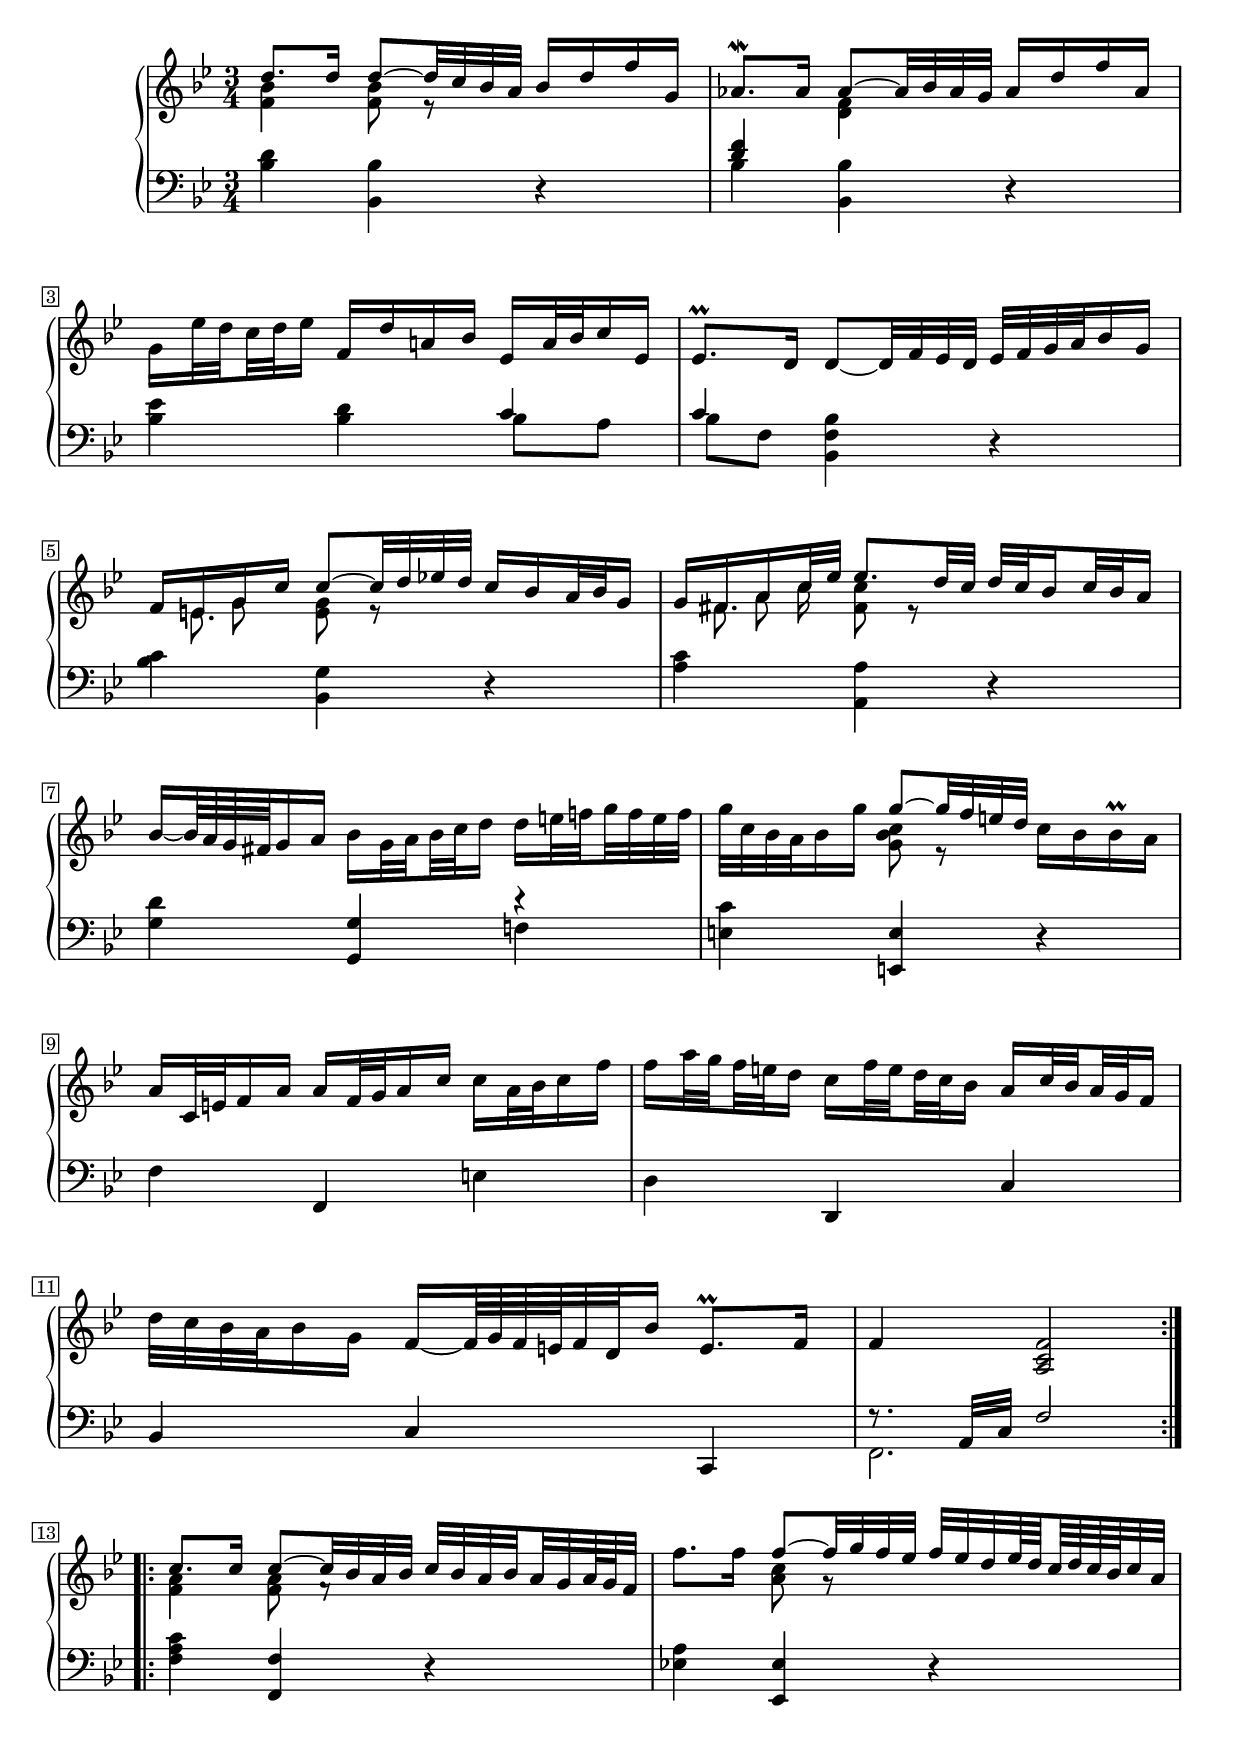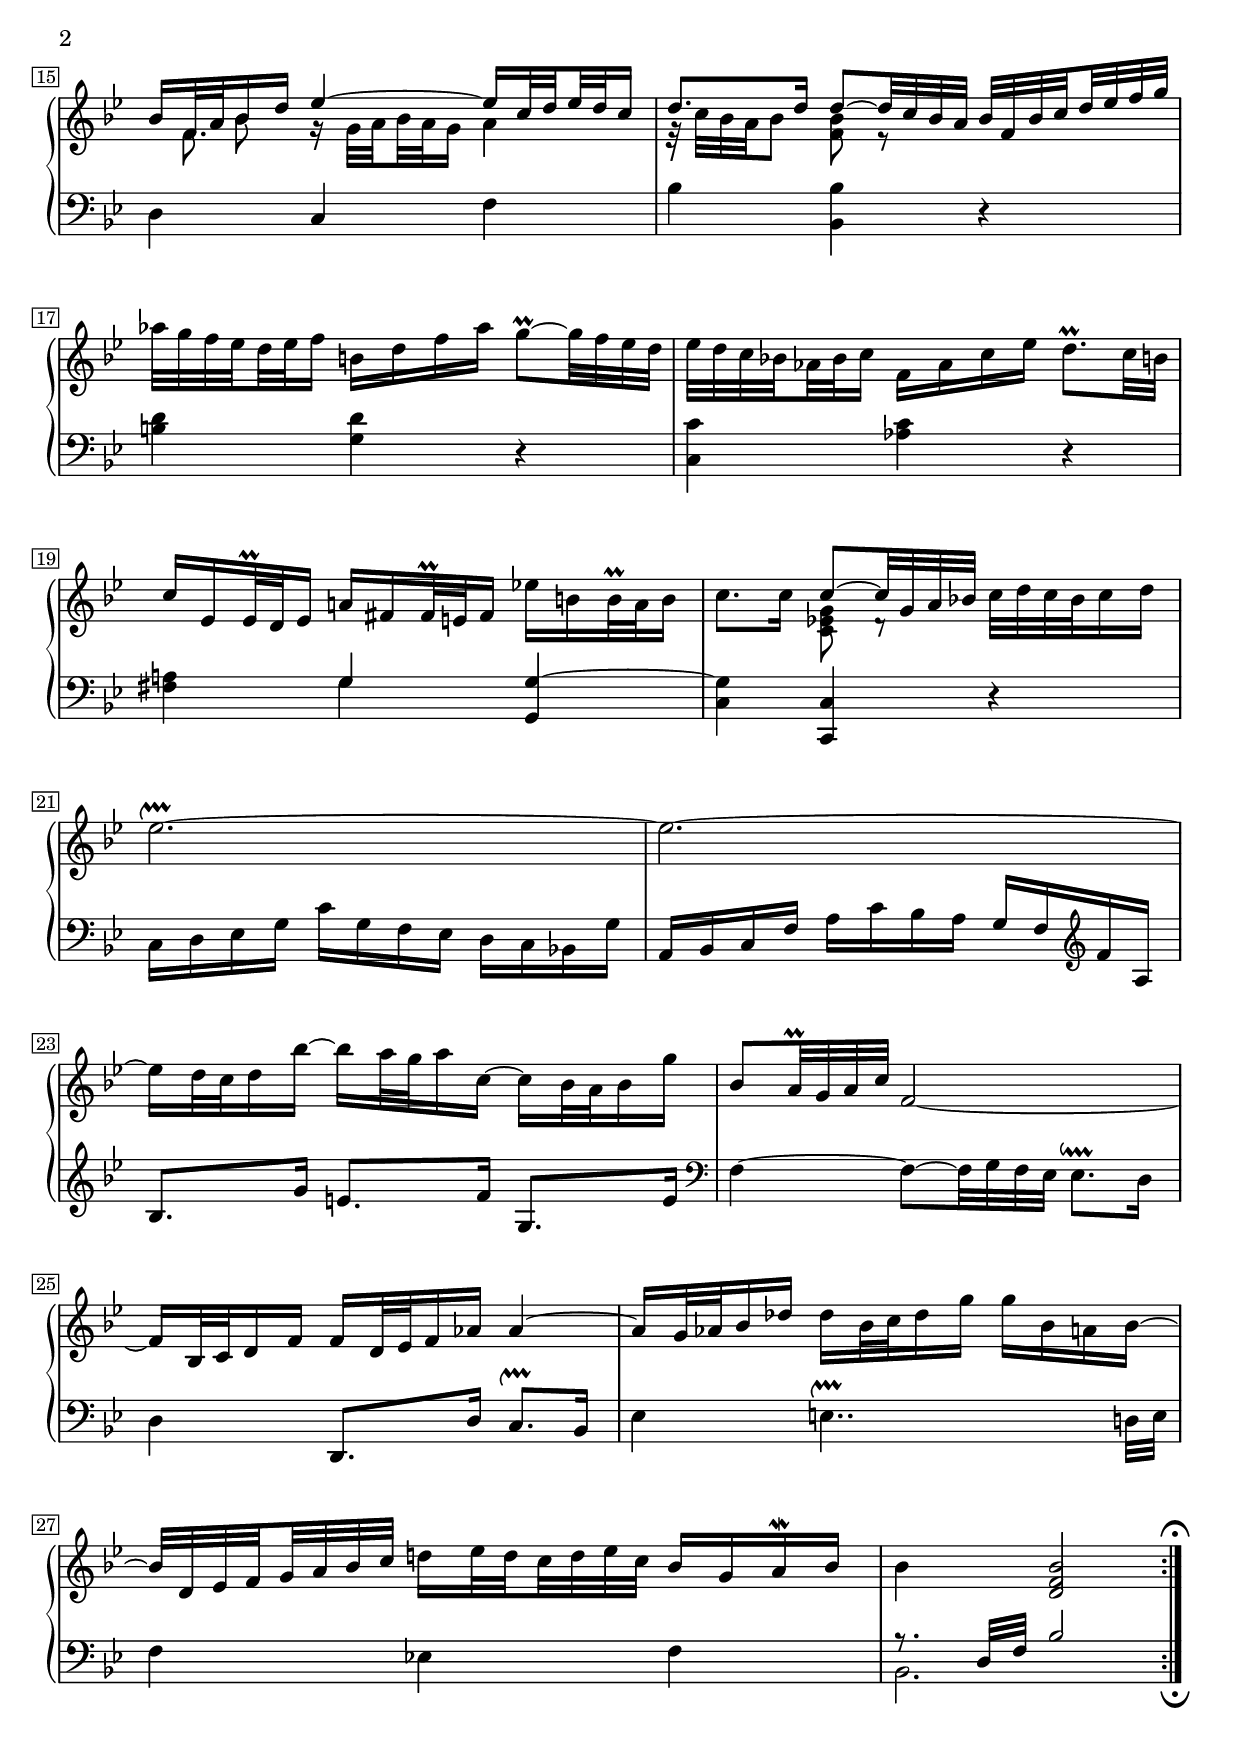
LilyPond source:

Global = {
  \key bes \major
  \time 3/4
  \include "../../global.ly"
}

Soprano = \context Voice = "one" \relative c'' {
  \voiceOne
  \stemUp\tieUp
  \override MultiMeasureRest.staff-position = #0
  \override Rest.staff-position = #0
  \label #'PartitaISarabande
  \set baseMoment = #(ly:make-moment 1/8)
  \repeat volta 4 {
  %1
  | d8. d16 d8~ d32 c bes a bes16 d f g,
  | aes8.\mordent aes16 aes8~ aes32 bes aes g aes16 d f aes,
  | \set subdivideBeams = ##t
    \stemNeutral\tieNeutral g es'32 d c d es16
    \set subdivideBeams = ##f
    f, d' a bes es, a32 bes c16 es,
  | es8.\prall d16 d8~ d32 f es d es f g a bes16 g
  %5
  | \stemUp f e g c c8^~ c32 d es d c16 bes a32 bes g16
  | g fis a c32 ees ees8. d32 c
    \set subdivideBeams = ##t
    d c bes16 c32 bes a16
    \set subdivideBeams = ##f
  | \stemNeutral bes16~ bes64 a g fis g16 a
    \set subdivideBeams = ##t
    bes g32 a bes c d16 d e32 f g32 f e f
    \set subdivideBeams = ##f
  | g c, bes a bes16 g'
    \stemUp\tieUp g8~ g32 f e d s4
  | \stemNeutral\tieNeutral a16 c,32 e f16 a a f32 g a16 c c a32 bes c16 f
  %10
  | \set subdivideBeams = ##t
    f a32 g f e d16 c f32 e d c bes16 a c32 bes a g f16
    \set subdivideBeams = ##f
  | d'32 c bes a bes16 g f~ f64 g f e f32 d bes'16 e,8.\prall f16
  | f4 <a, c f>2
  }
  \break
  \repeat volta 4 {
  | \stemUp\tieUp c'8. c16 c8~ c32 bes a bes
    \set subdivideBeams = ##t
    c32 bes a bes a g a64 g f32
    \set subdivideBeams = ##f
  | \stemNeutral f'8.f16 \stemUp f8~ f32 g f ees
    \set subdivideBeams = ##t
    f32 ees d ees64 d c64 d c bes c32 a
    \set subdivideBeams = ##f
  %15
  | bes16 f32 a bes16 d ees4~
    \set subdivideBeams = ##t
    ees16 c32 d ees d c16
    \set subdivideBeams = ##f
  | d8. d16 \stemUp d8~ d32 c bes a
    \set subdivideBeams = ##t
    bes f bes c d ees f g
  | \stemNeutral aes g f ees d ees f16
    \set subdivideBeams = ##f
    b, d f aes g8~\prall g32 f ees d
  | \set subdivideBeams = ##t
    ees d c bes aes bes c16
    \set subdivideBeams = ##f
    f,16 aes c ees d8.\prall c32 b
  | c16 es, es32\prall d es16 a fis fis32\prall e fis16 es' b b32\prall a b16
  %20
  | c8. c16 \stemUp c8~ c32 g a bes \stemNeutral c32 d c bes c16 d
  | ees2.~\upprall
  | ees~
  | es16 d32 c d16 bes'~ bes a32 g a16 c,~ c bes32 a bes16 g'
  | bes,8 a32\prall g a c f,2_~
  %25
  | f16 bes,32 c d16 f f d32 es f16 aes aes4~
  | aes16 g32 aes bes16 des des bes32 c des16 g g bes, a bes~
  | \set subdivideBeams = ##t
    bes32 d, es f g a bes c d16 es32 d c d es c
    \set subdivideBeams = ##f
    bes16 g a\mordent bes
  | bes4 <d, f bes>2
    \override Score.TextMark.self-alignment-X = #CENTER
    \textEndMark \markup { \musicglyph "scripts.ufermata" }
  }
}

Alto = \context Voice = "two" \relative c' {
  \voiceTwo
  \stemDown
  \mergeDifferentlyDottedOn
  \override Rest.staff-position = #0
  \set baseMoment = #(ly:make-moment 1/8)
  %1
  | <f bes>4 q8 e\rest s4
  | s <d f> s
  | s2.*2
  %5
  | s16 \autoBeamOff e8.*1/3 g8 \autoBeamOn <e g>8 e\rest s4
  | s16 \autoBeamOff fis8.*1/3 a8*1/2 c16 \autoBeamOn <fis, c'>8 e\rest s4
  | s2.
  | s4 <g bes c>8 e\rest c'16 bes bes^\prall a
  | s2.*4
  %13
  | <f a>4 q8 f\rest s4
  | s4 <a c>8 g\rest s4
  | \autoBeamOff s16 f8.*1/3 bes8 \autoBeamOn
    \set subdivideBeams = ##t
    g16\rest g32 a bes a g16 a4
    \set subdivideBeams = ##f
  | e32\rest c' bes a bes8 <f bes>8 e\rest s4
  | s2.*3
  %20
  | s4 <c ees g>8 d\rest
}

Tenor = \context Voice = "three" \relative c' {
  \voiceThree
  \stemUp
  \override Rest.staff-position = #0
  %1
  | s2.
  | <d f>4 s2
  | s2 c4
  | c s2
  %5
  | s2.*2
  | s2 d4\rest
  | s2.*4
  | f,8.\rest a,32 c f2
  | s2.*6
  %19
  | s4 g s
  | s2.*8
  | a8.\rest d,32 f bes2
}

Bass = \context Voice = "four" \relative c' {
  \voiceFour
  \stemDown\tieNeutral
  \override MultiMeasureRest.staff-position = #0
  \override Rest.staff-position = #0
  \repeat volta 4 {
  %1
  | <bes d>4 <bes, bes'> r
  | bes' <bes, bes'> r
  | <bes' es> <bes d> bes8 a
  | bes f <bes, f' bes>4 r
  %5
  | \stemNeutral <bes' c> <bes, g'> r
  | <a' c> <a, a'> r
  | <g' d'> <g, g'> f'!
  | <e c'> <e, e'> r
  | f' f, e'
  %10
  | d d, c'
  | bes c c,
  | \stemDown f2.
  }
  \repeat volta 4 {
  \stemNeutral <f' a c>4 <f, f'> r
  | <ees'! a> <ees, ees'> r
  %15
  | d' c f
  | bes <bes, bes'> r
  | <b' d> <g d'> r
  | <c, c'> <aes' c> r
  | <fis a> g <g, g'>~
  %20
  | <c g'> <c, c'> r
  | c'16 d ees g c g f ees d c bes! g'
  | a, bes c f a c bes a g f \clef treble f' a,
  | bes8. g'16 e8. f16 g,8. e'16
  | \clef bass f,4~ f8~ f32 g32 f es es8.^\downprall d16
  %25
  | d4 d,8. d'16 c8.^\upprall bes16
  | es4 e4..^\upprall d!32 e
  | f4 ees f
  | \stemDown bes,2.
    \tweak direction #DOWN
    \textEndMark \markup { \musicglyph "scripts.dfermata" }
  }
}

\score {
  \new PianoStaff
  <<
    \accidentalStyle Score.piano
    \context Staff = "upper" <<
      \set Staff.midiInstrument = #"acoustic grand"
      \Global
      \clef treble
      \Soprano
      \Alto
    >>
    \context Staff = "lower" <<
      \set Staff.midiInstrument = #"acoustic grand"
      \Global
      \clef bass
      \Tenor
      \Bass
    >>
  >>
  \header {
    composer = ##f % "Johann Sebastian @composer_lastnam@"
    opus = ##f % "BWV 825"
    title = \markup { "Sarabande" }
    subtitle = ##f
  }
  \layout {
    \context {
      \PianoStaff
      \override Parentheses.font-size = #-2
      \override TextScript.font-shape = #'italic
      \override TextScript.font-size = #-1
    }
  }
  \midi {
    \tempo 4 = 56
  }
}
